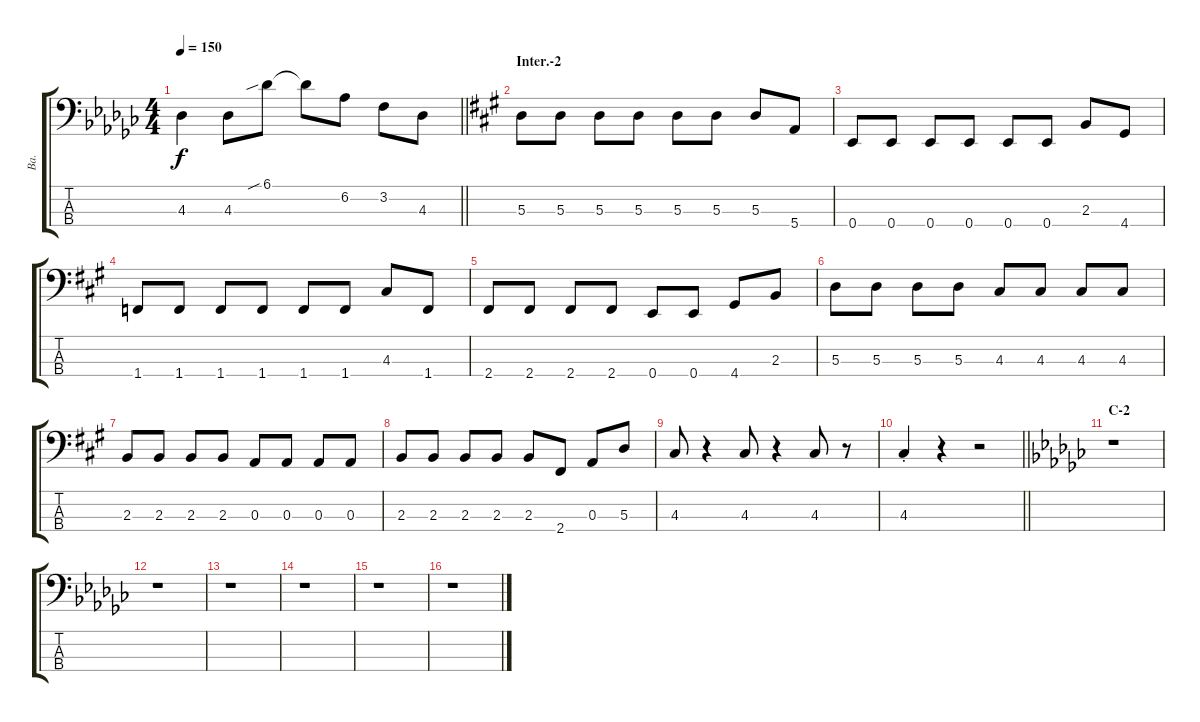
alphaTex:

\track ("Ba." "Ba.") {instrument electricbassfinger}
\staff {score tabs}
\tuning (G2 D2 A1 E1) {hide}
\ts (4 4)
\tempo 150
\clef f4
\barLineRight lightlight
\ks gb
4.3.4{dy f} 4.3.8 6.1{sib}.8 6.1{t}.8 6.2.8 3.2.8 4.3.8 |
\section ("" "Inter.-2")
\ks a
5.3.8 5.3.8 5.3.8 5.3.8 5.3.8 5.3.8 5.3.8 5.4.8 |
0.4.8 0.4.8 0.4.8 0.4.8 0.4.8 0.4.8 2.3.8 4.4.8 |
1.4.8 1.4.8 1.4.8 1.4.8 1.4.8 1.4.8 4.3.8 1.4.8 |
2.4.8 2.4.8 2.4.8 2.4.8 0.4.8 0.4.8 4.4.8 2.3.8 |
5.3.8 5.3.8 5.3.8 5.3.8 4.3.8 4.3.8 4.3.8 4.3.8 |
2.3.8 2.3.8 2.3.8 2.3.8 0.3.8 0.3.8 0.3.8 0.3.8 |
2.3.8 2.3.8 2.3.8 2.3.8 2.3.8 2.4.8 0.3.8 5.3.8 |
4.3.8 r.4 4.3.8 r.4 4.3.8 r.8 |
\barLineRight lightlight
4.3{st}.4 r.4 r.2 |
\section ("" "C-2")
\ks gb
r.1 |
r.1 |
r.1 |
r.1 |
r.1 |
r.1
